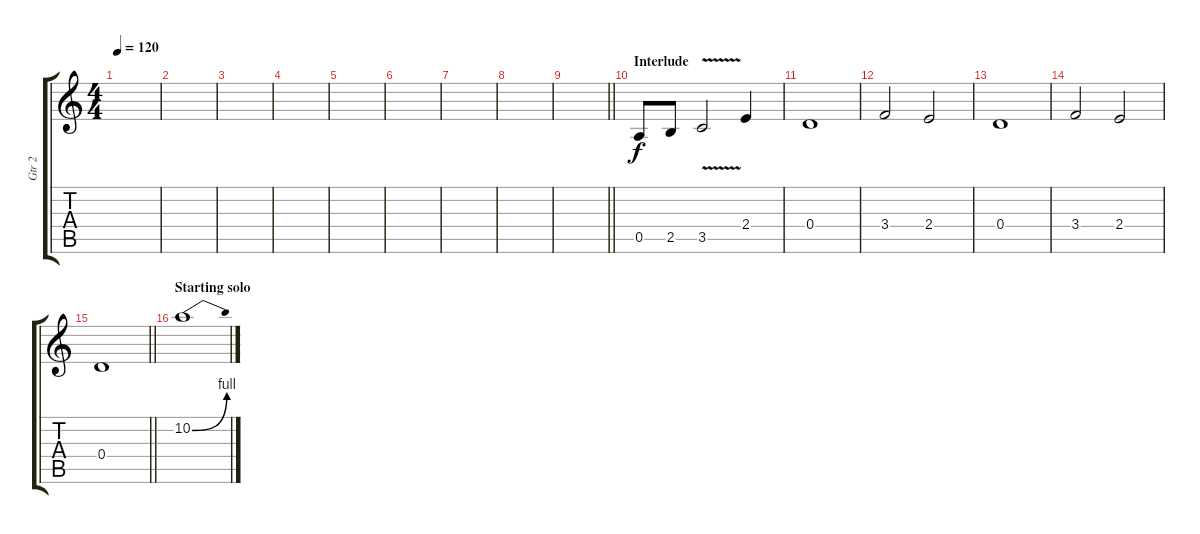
\track ("Gtr 2" "Gtr 2") {instrument overdrivenguitar}
\staff {score tabs}
\tuning (E4 B3 G3 D3 A2 E2) {hide}
\ts (4 4)
\tempo 120
\clef g2
\ks c
|
|
|
|
|
|
|
|
\barLineRight lightlight
|
\section ("" "Interlude")
0.5.8 2.5.8 3.5{v}.2 2.4.4 |
0.4.1 |
3.4.2 2.4.2 |
0.4.1 |
3.4.2 2.4.2 |
\barLineRight lightlight
0.4.1 |
\section ("" "Starting solo")
10.2{be (bend 0 0 60 4)}.1
